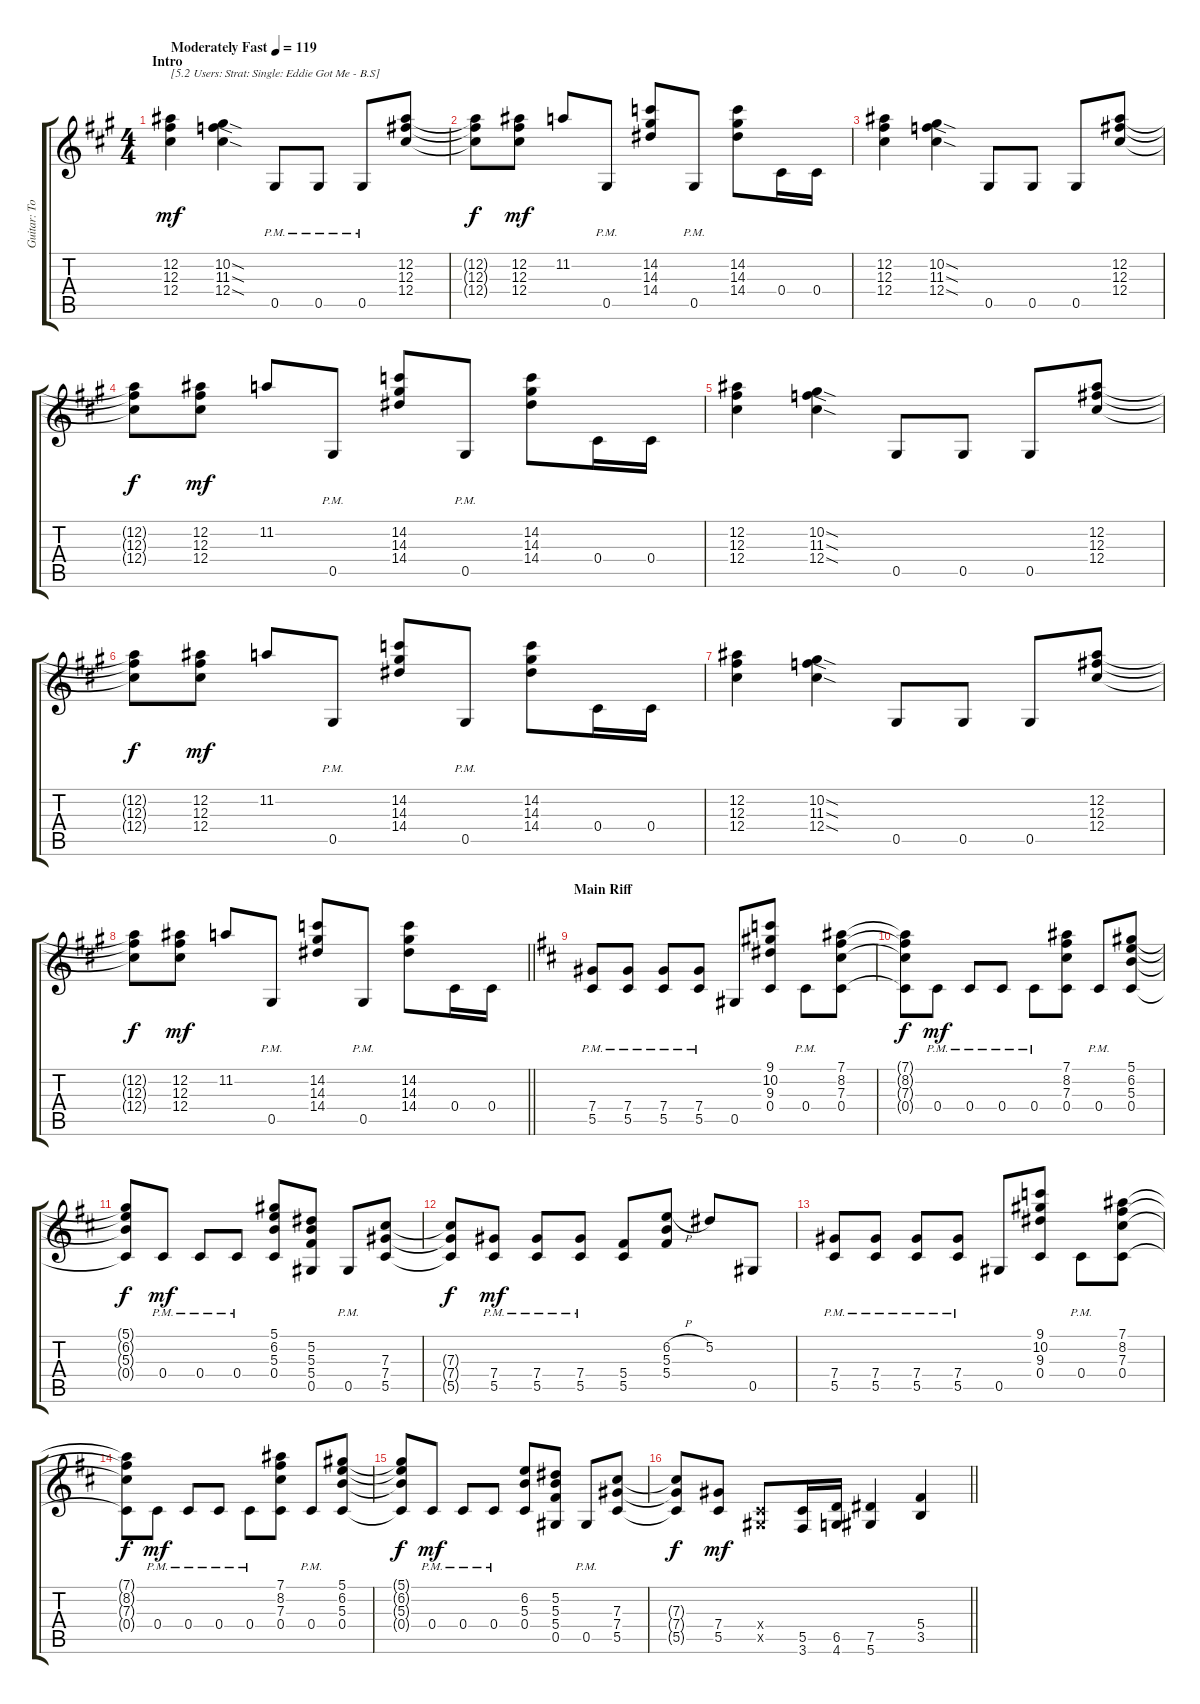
\track ("Guitar: Tony" "Guitar: To") {instrument distortionguitar}
\staff {score tabs}
\tuning (Eb4 Bb3 Gb3 Db3 Ab2 Eb2) {hide}
\ts (4 4)
\section ("" "Intro")
\tempo (119 "Moderately Fast")
\clef g2
\ks a
(12.2 12.3 12.4).4{txt "[5.2 Users: Strat: Single: Eddie Got Me - B.S]" dy mf instrument distortionguitar} (10.2{sod} 11.3{sod} 12.4{sod}).4 0.5{pm}.8 0.5{pm}.8 0.5{pm}.8 (12.2 12.3 12.4).8 |
(12.2{t} 12.3{t} 12.4{t}).8{dy f} (12.2 12.3 12.4).8{dy mf} 11.2.8 0.5{pm}.8 (14.2 14.3 14.4).8 0.5{pm}.8 (14.2 14.3 14.4).8 0.4.16 0.4.16 |
(12.2 12.3 12.4).4 (10.2{sod} 11.3{sod} 12.4{sod}).4 0.5.8 0.5.8 0.5.8 (12.2 12.3 12.4).8 |
(12.2{t} 12.3{t} 12.4{t}).8{dy f} (12.2 12.3 12.4).8{dy mf} 11.2.8 0.5{pm}.8 (14.2 14.3 14.4).8 0.5{pm}.8 (14.2 14.3 14.4).8 0.4.16 0.4.16 |
(12.2 12.3 12.4).4 (10.2{sod} 11.3{sod} 12.4{sod}).4 0.5.8 0.5.8 0.5.8 (12.2 12.3 12.4).8 |
(12.2{t} 12.3{t} 12.4{t}).8{dy f} (12.2 12.3 12.4).8{dy mf} 11.2.8 0.5{pm}.8 (14.2 14.3 14.4).8 0.5{pm}.8 (14.2 14.3 14.4).8 0.4.16 0.4.16 |
(12.2 12.3 12.4).4 (10.2{sod} 11.3{sod} 12.4{sod}).4 0.5.8 0.5.8 0.5.8 (12.2 12.3 12.4).8 |
\barLineRight lightlight
(12.2{t} 12.3{t} 12.4{t}).8{dy f} (12.2 12.3 12.4).8{dy mf} 11.2.8 0.5{pm}.8 (14.2 14.3 14.4).8 0.5{pm}.8 (14.2 14.3 14.4).8 0.4.16 0.4.16 |
\section ("" "Main Riff")
\ks d
(7.4{pm} 5.5{pm}).8 (7.4{pm} 5.5{pm}).8 (7.4{pm} 5.5{pm}).8 (7.4{pm} 5.5{pm}).8 0.5.8 (9.1 10.2 9.3 0.4).8 0.4{pm}.8 (7.1 8.2 7.3 0.4).8 |
(7.1{t} 8.2{t} 7.3{t} 0.4{t}).8{dy f} 0.4{pm}.8{dy mf} 0.4{pm}.8 0.4{pm}.8 0.4{pm}.8 (7.1 8.2 7.3 0.4).8 0.4{pm}.8 (5.1 6.2 5.3 0.4).8 |
(5.1{t} 6.2{t} 5.3{t} 0.4{t}).8{dy f} 0.4{pm}.8{dy mf} 0.4{pm}.8 0.4{pm}.8 (5.1 6.2 5.3 0.4).8 (5.2 5.3 5.4 0.5).8 0.5{pm}.8 (7.3 7.4 5.5).8 |
(7.3{t} 7.4{t} 5.5{t}).8{dy f} (7.4{pm} 5.5{pm}).8{dy mf} (7.4{pm} 5.5{pm}).8 (7.4{pm} 5.5{pm}).8 (5.4 5.5).8 (6.2{h} 5.3 5.4).8 5.2.8 0.5.8 |
(7.4{pm} 5.5{pm}).8 (7.4{pm} 5.5{pm}).8 (7.4{pm} 5.5{pm}).8 (7.4{pm} 5.5{pm}).8 0.5.8 (9.1 10.2 9.3 0.4).8 0.4{pm}.8 (7.1 8.2 7.3 0.4).8 |
(7.1{t} 8.2{t} 7.3{t} 0.4{t}).8{dy f} 0.4{pm}.8{dy mf} 0.4{pm}.8 0.4{pm}.8 0.4{pm}.8 (7.1 8.2 7.3 0.4).8 0.4{pm}.8 (5.1 6.2 5.3 0.4).8 |
(5.1{t} 6.2{t} 5.3{t} 0.4{t}).8{dy f} 0.4{pm}.8{dy mf} 0.4{pm}.8 0.4{pm}.8 (6.2 5.3 0.4).8 (5.2 5.3 5.4 0.5).8 0.5{pm}.8 (7.3 7.4 5.5).8 |
\barLineRight lightlight
(7.3{t} 7.4{t} 5.5{t}).8{dy f} (7.4 5.5).8{dy mf} (0.4{x} 0.5{x}).8 (5.5 3.6).16 (6.5 4.6).16 (7.5 5.6).4 (5.4 3.5).4
